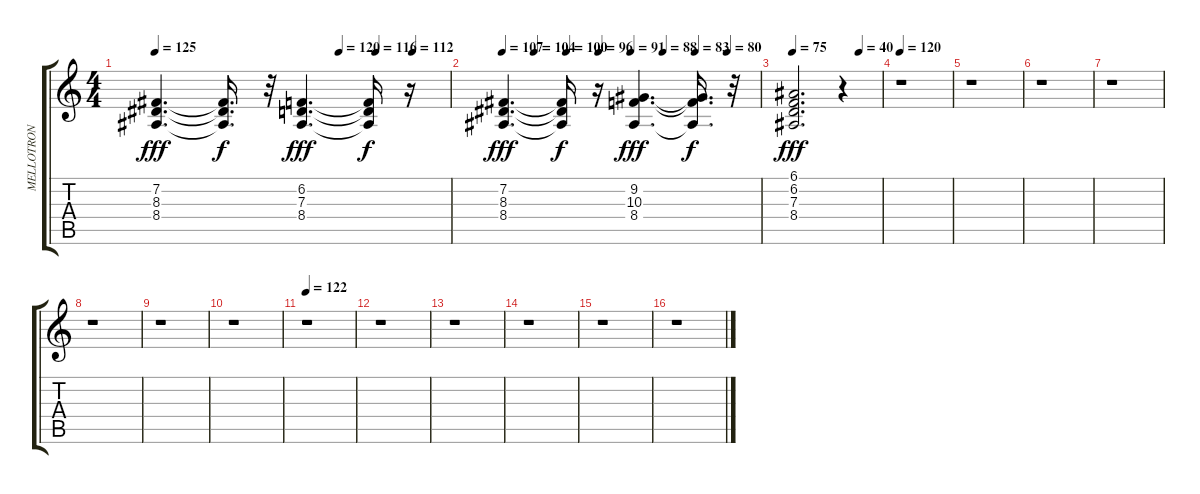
\track ("MELLOTRON (Strings)" "MELLOTRON ") {instrument synthstrings1}
\staff {score tabs}
\tuning (E4 B3 G3 D3 A2 E2) {hide}
\ts (4 4)
\tempo 125
\tempo (120 0.625)
\tempo (116 0.75)
\tempo (112 0.875)
\clef g2
\ks c
(7.2 8.3 8.4).4{d dy fff} (7.2{t} 8.3{t} 8.4{t}).16{d dy f} r.32 (6.2 7.3 8.4).4{d dy fff} (6.2{t} 7.3{t} 8.4{t}).16{dy f} r.16 |
\tempo 107
\tempo (104 0.125)
\tempo (100 0.25)
\tempo (96 0.375)
\tempo (91 0.5)
\tempo (88 0.625)
\tempo (83 0.75)
\tempo (80 0.875)
(7.2 8.3 8.4).4{d dy fff} (7.2{t} 8.3{t} 8.4{t}).16{dy f} r.16 (9.2 10.3 8.4).4{d dy fff} (9.2{t} 10.3{t} 8.4{t}).16{d dy f} r.32 |
\tempo 75
\tempo (40 0.75)
(6.1 6.2 7.3 8.4).2{d dy fff} r.4 |
\tempo 120
r.1 |
r.1 |
r.1 |
r.1 |
r.1 |
r.1 |
r.1 |
\tempo 122
r.1 |
r.1 |
r.1 |
r.1 |
r.1 |
r.1
